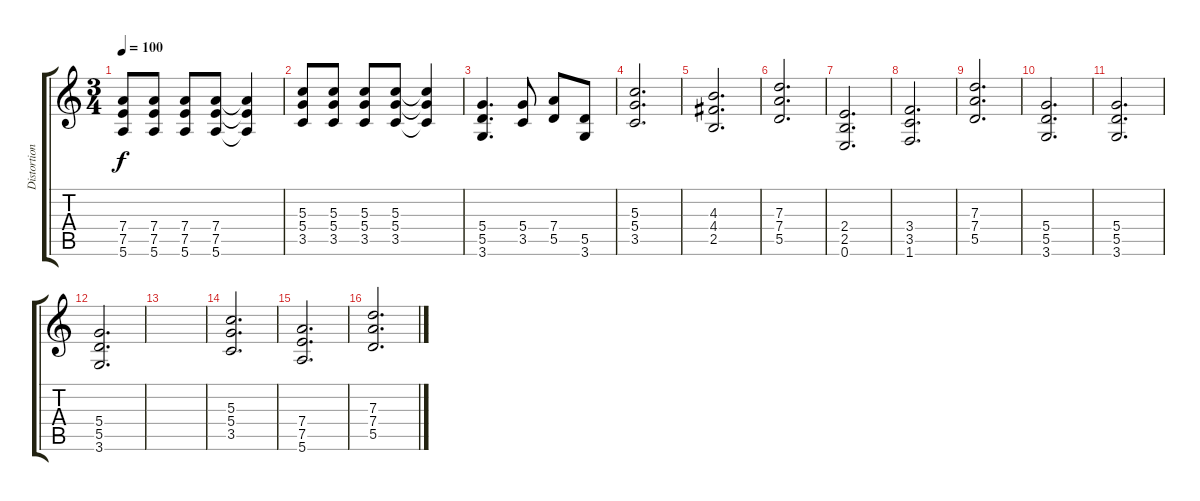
\track ("Distortion Guitar" "Distortion") {instrument distortionguitar}
\staff {score tabs}
\tuning (E4 B3 G3 D3 A2 E2) {hide}
\ts (3 4)
\tempo 100
\clef g2
\ks c
(7.4 7.5 5.6).8{dy f} (7.4 7.5 5.6).8 (7.4 7.5 5.6).8 (7.4 7.5 5.6).8 (7.4{t} 7.5{t} 5.6{t}).4 |
(5.3 5.4 3.5).8 (5.3 5.4 3.5).8 (5.3 5.4 3.5).8 (5.3 5.4 3.5).8 (5.3{t} 5.4{t} 3.5{t}).4 |
(5.4 5.5 3.6).4{d} (5.4 3.5).8 (7.4 5.5).8 (5.5 3.6).8 |
(5.3 5.4 3.5).2{d} |
(4.3 4.4 2.5).2{d} |
(7.3 7.4 5.5).2{d} |
(2.4 2.5 0.6).2{d} |
(3.4 3.5 1.6).2{d} |
(7.3 7.4 5.5).2{d} |
(5.4 5.5 3.6).2{d} |
(5.4 5.5 3.6).2{d} |
(5.4 5.5 3.6).2{d} |
|
(5.3 5.4 3.5).2{d} |
(7.4 7.5 5.6).2{d} |
(7.3 7.4 5.5).2{d}
